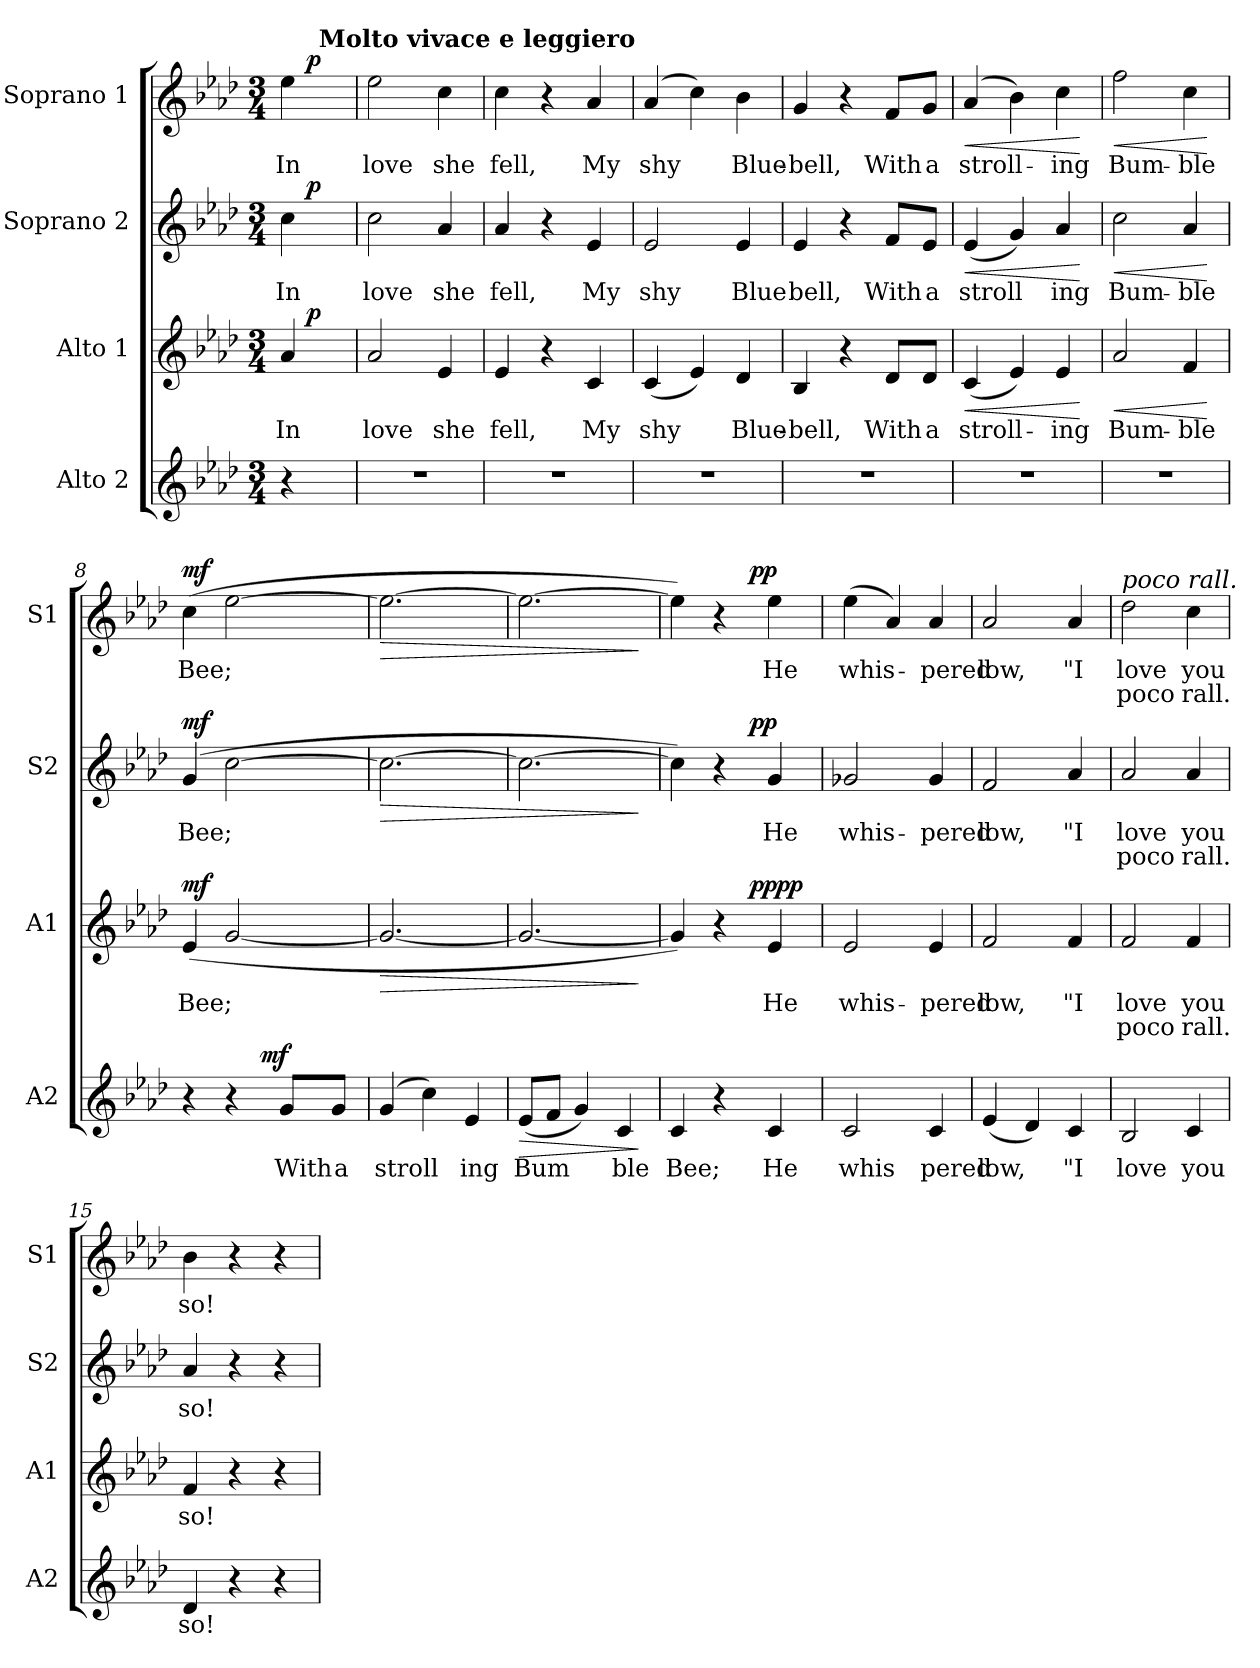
**kern	**text	**dynam	**kern	**text	**text	**dynam	**kern	**text	**text	**dynam	**kern	**text	**text	**dynam
*part4	*part4	*part4	*part3	*part3	*part3	*part3	*part2	*part2	*part2	*part2	*part1	*part1	*part1	*part1
*staff4	*staff4	*staff4	*staff3	*staff3	*staff3	*staff3	*staff2	*staff2	*staff2	*staff2	*staff1	*staff1	*staff1	*staff1
*I"Alto 2	*	*	*I"Alto 1	*	*	*	*I"Soprano 2	*	*	*	*I"Soprano 1	*	*	*
*I'A2	*	*	*I'A1	*	*	*	*I'S2	*	*	*	*I'S1	*	*	*
*clefG2	*	*	*clefG2	*	*	*	*clefG2	*	*	*	*clefG2	*	*	*
*k[b-e-a-d-]	*	*	*k[b-e-a-d-]	*	*	*	*k[b-e-a-d-]	*	*	*	*k[b-e-a-d-]	*	*	*
*A-:	*	*	*A-:	*	*	*	*A-:	*	*	*	*A-:	*	*	*
*M3/4	*	*	*M3/4	*	*	*	*M3/4	*	*	*	*M3/4	*	*	*
=1	=1	=1	=1	=1	=1	=1	=1	=1	=1	=1	=1	=1	=1	=1
!	!	!	!	!LO:LY:b	!	!	!	!LO:LY:b	!	!	!	!LO:LY:b	!	!
*	*	*	*^	*	*	*	*^	*	*	*	*^	*	*	*
*	*	*	*	*	*	*	*	*	*	*	*	*	*	*^	*	*	*
4r	.	.	4a-/	16.ryy	In	.	.	4cc\	16.ryy	In	.	.	4ee-\	16.ryy	8ryy	In	.	.
!	!	!	!	!	!	!	!LO:DY:a	!	!	!	!	!LO:DY:a	!	!	!	!	!	!LO:DY:a
.	.	.	.	8ryy	.	.	p	.	8ryy	.	.	p	.	8ryy	.	.	.	p
!	!	!	!	!	!	!	!	!	!	!	!	!	!	!	!LO:TX:a:B:t=Molto vivace e leggiero	!	!	!
.	.	.	.	.	.	.	.	.	.	.	.	.	.	.	8ryy	.	.	.
.	.	.	.	32ryy	.	.	.	.	32ryy	.	.	.	.	32ryy	.	.	.	.
=2	=2	=2	=2	=2	=2	=2	=2	=2	=2	=2	=2	=2	=2	=2	=2	=2	=2	=2
!LO:N:vis=1	!	!	!	!	!LO:LY:b	!	!	!	!	!LO:LY:b	!	!	!	!	!	!LO:LY:b	!	!
*	*	*	*v	*v	*	*	*	*	*	*	*	*	*v	*v	*v	*	*	*
*	*	*	*	*	*	*	*v	*v	*	*	*	*	*	*	*
2.r	.	.	2a-/	love	.	.	2cc\	love	.	.	2ee-\	love	.	.
!	!	!	!	!LO:LY:b	!	!	!	!LO:LY:b	!	!	!	!LO:LY:b	!	!
.	.	.	4e-/	she	.	.	4a-/	she	.	.	4cc\	she	.	.
=3	=3	=3	=3	=3	=3	=3	=3	=3	=3	=3	=3	=3	=3	=3
!LO:N:vis=1	!	!	!	!LO:LY:b	!	!	!	!LO:LY:b	!	!	!	!LO:LY:b	!	!
2.r	.	.	4e-/	fell,	.	.	4a-/	fell,	.	.	4cc\	fell,	.	.
.	.	.	4r	.	.	.	4r	.	.	.	4r	.	.	.
!	!	!	!	!LO:LY:b	!	!	!	!LO:LY:b	!	!	!	!LO:LY:b	!	!
.	.	.	4c/	My	.	.	4e-/	My	.	.	4a-/	My	.	.
=4	=4	=4	=4	=4	=4	=4	=4	=4	=4	=4	=4	=4	=4	=4
!LO:N:vis=1	!	!	!	!LO:LY:b	!	!	!	!LO:LY:b	!	!	!	!LO:LY:b	!	!
2.r	.	.	(<4c/	shy	.	.	2e-/	shy	.	.	(4a-/	shy	.	.
.	.	.	4e-/)	.	.	.	.	.	.	.	4cc\)	.	.	.
!	!	!	!	!LO:LY:b	!	!	!	!LO:LY:b	!	!	!	!LO:LY:b	!	!
.	.	.	4d-/	Blue-	.	.	4e-/	Blue	.	.	4b-\	Blue-	.	.
=5	=5	=5	=5	=5	=5	=5	=5	=5	=5	=5	=5	=5	=5	=5
!LO:N:vis=1	!	!	!	!LO:LY:b	!	!	!	!LO:LY:b	!	!	!	!LO:LY:b	!	!
2.r	.	.	4B-/	-bell,	.	.	4e-/	bell,	.	.	4g/	-bell,	.	.
.	.	.	4r	.	.	.	4r	.	.	.	4r	.	.	.
!	!	!	!	!LO:LY:b	!	!	!	!LO:LY:b	!	!	!	!LO:LY:b	!	!
.	.	.	8d-/L	With	.	.	8f/L	With	.	.	8f/L	With	.	.
!	!	!	!	!LO:LY:b	!	!	!	!LO:LY:b	!	!	!	!LO:LY:b	!	!
.	.	.	8d-/J	a	.	.	8e-/J	a	.	.	8g/J	a	.	.
=6	=6	=6	=6	=6	=6	=6	=6	=6	=6	=6	=6	=6	=6	=6
!LO:N:vis=1	!	!	!	!LO:LY:b	!	!LO:HP:b	!	!LO:LY:b	!	!LO:HP:b	!	!LO:LY:b	!	!LO:HP:b
2.r	.	.	(<4c/	stroll-	.	<	(<4e-/	stroll	.	<	(4a-/	stroll-	.	<
.	.	.	4e-/)	.	.	.	4g/)	.	.	.	4b-\)	.	.	.
!	!	!	!	!LO:LY:b	!	!	!	!LO:LY:b	!	!	!	!LO:LY:b	!	!
.	.	.	4e-/	-ing	.	.	4a-/	ing	.	.	4cc\	-ing	.	.
.	.	.	.	.	.	[	.	.	.	[	.	.	.	[
!!LO:LB:g=z
=7	=7	=7	=7	=7	=7	=7	=7	=7	=7	=7	=7	=7	=7	=7
!LO:N:vis=1	!	!	!	!LO:LY:b	!	!LO:HP:b	!	!LO:LY:b	!	!LO:HP:b	!	!LO:LY:b	!	!LO:HP:b
2.r	.	.	2a-/	Bum-	.	<	2cc\	Bum-	.	<	2ff\	Bum-	.	<
!	!	!	!	!LO:LY:b	!	!	!	!LO:LY:b	!	!	!	!LO:LY:b	!	!
.	.	.	4f/	-ble	.	.	4a-/	-ble	.	.	4cc\	-ble	.	.
.	.	.	.	.	.	[	.	.	.	[	.	.	.	[
=8	=8	=8	=8	=8	=8	=8	=8	=8	=8	=8	=8	=8	=8	=8
!	!	!	!	!LO:LY:b	!	!LO:DY:a	!	!LO:LY:b	!	!LO:DY:a	!	!LO:LY:b	!	!LO:DY:a
*^	*	*	*	*	*	*	*	*	*	*	*	*	*	*
4r	4..ryy	.	.	(<4e-/	Bee;	.	mf	(4g/	Bee;	.	mf	(>4cc\	Bee;	.	mf
4r	.	.	.	[<2g/	.	.	.	[>2cc\	.	.	.	[>2ee-\	.	.	.
!	!	!	!LO:DY:a	!	!	!	!	!	!	!	!	!	!	!	!
.	4ryy	.	mf	.	.	.	.	.	.	.	.	.	.	.	.
!	!	!LO:LY:b	!	!	!	!	!	!	!	!	!	!	!	!	!
8g/L	.	With	.	.	.	.	.	.	.	.	.	.	.	.	.
!	!	!LO:LY:b	!	!	!	!	!	!	!	!	!	!	!	!	!
8g/J	.	a	.	.	.	.	.	.	.	.	.	.	.	.	.
.	16ryy	.	.	.	.	.	.	.	.	.	.	.	.	.	.
=9	=9	=9	=9	=9	=9	=9	=9	=9	=9	=9	=9	=9	=9	=9	=9
!	!	!LO:LY:b	!	!	!	!	!LO:HP:b	!	!	!	!LO:HP:b	!	!	!	!LO:HP:b
*v	*v	*	*	*	*	*	*	*	*	*	*	*	*	*	*
(4g/	stroll	.	2.g/_	.	.	>	2.cc\_	.	.	>	2.ee-\_	.	.	>
4cc\)	.	.	.	.	.	.	.	.	.	.	.	.	.	.
!	!LO:LY:b	!	!	!	!	!	!	!	!	!	!	!	!	!
4e-/	ing	.	.	.	.	.	.	.	.	.	.	.	.	.
=10	=10	=10	=10	=10	=10	=10	=10	=10	=10	=10	=10	=10	=10	=10
!	!LO:LY:b	!LO:HP:b	!	!	!	!	!	!	!	!	!	!	!	!
(<8e-/L	Bum	>	2.g/_	.	.	.	2.cc\_	.	.	.	2.ee-\_	.	.	.
8f/J	.	.	.	.	.	.	.	.	.	.	.	.	.	.
4g/)	.	.	.	.	.	.	.	.	.	.	.	.	.	.
!	!LO:LY:b	!	!	!	!	!	!	!	!	!	!	!	!	!
4c/	ble	.	.	.	.	.	.	.	.	.	.	.	.	.
.	.	]	.	.	.	]	.	.	.	]	.	.	.	]
=11	=11	=11	=11	=11	=11	=11	=11	=11	=11	=11	=11	=11	=11	=11
!	!LO:LY:b	!	!	!	!	!	!	!	!	!	!	!	!	!
*	*	*	*^	*	*	*	*^	*	*	*	*^	*	*	*
4c/	Bee;	.	4g/])	4..ryy	.	.	.	4cc\])	4..ryy	.	.	.	4ee-\])	4..ryy	.	.	.
4r	.	.	4r	.	.	.	.	4r	.	.	.	.	4r	.	.	.	.
!	!	!	!	!	!	!	!LO:DY:a	!	!	!	!	!	!	!	!	!	!
!	!	!	!	!	!	!	!LO:DY:n=1:b	!	!	!	!	!LO:DY:a	!	!	!	!	!LO:DY:a
.	.	.	.	4ryy	.	.	pp pp	.	4ryy	.	.	pp	.	4ryy	.	.	pp
!	!LO:LY:b	!	!	!	!LO:LY:b	!	!	!	!	!LO:LY:b	!	!	!	!	!LO:LY:b	!	!
4c/	He	.	4e-/	.	He	.	.	4g/	.	He	.	.	4ee-\	.	He	.	.
.	.	.	.	16ryy	.	.	.	.	16ryy	.	.	.	.	16ryy	.	.	.
=12	=12	=12	=12	=12	=12	=12	=12	=12	=12	=12	=12	=12	=12	=12	=12	=12	=12
!	!LO:LY:b	!	!	!	!LO:LY:b	!	!	!	!	!LO:LY:b	!	!	!	!	!LO:LY:b	!	!
*	*	*	*v	*v	*	*	*	*	*	*	*	*	*v	*v	*	*	*
*	*	*	*	*	*	*	*v	*v	*	*	*	*	*	*	*
2c/	whis	.	2e-/	whis-	.	.	2g-X/	whis-	.	.	(>4ee-\	whis-	.	.
.	.	.	.	.	.	.	.	.	.	.	4a-/)	.	.	.
!	!LO:LY:b	!	!	!LO:LY:b	!	!	!	!LO:LY:b	!	!	!	!LO:LY:b	!	!
4c/	pered	.	4e-/	-pered	.	.	4g-/	-pered	.	.	4a-/	-pered	.	.
!!LO:LB:g=z
=13	=13	=13	=13	=13	=13	=13	=13	=13	=13	=13	=13	=13	=13	=13
!	!LO:LY:b	!	!	!LO:LY:b	!	!	!	!LO:LY:b	!	!	!	!LO:LY:b	!	!
(<4e-/	low,	.	2f/	low,	.	.	2f/	low,	.	.	2a-/	low,	.	.
4d-/)	.	.	.	.	.	.	.	.	.	.	.	.	.	.
!	!LO:LY:b	!	!	!LO:LY:b	!	!	!	!LO:LY:b	!	!	!	!LO:LY:b	!	!
4c/	"I	.	4f/	"I	.	.	4a-/	"I	.	.	4a-/	"I	.	.
=14	=14	=14	=14	=14	=14	=14	=14	=14	=14	=14	=14	=14	=14	=14
!	!	!	!	!	!	!	!	!	!	!	!LO:TX:a:i:t=poco rall.	!	!	!
!	!LO:LY:b	!	!	!LO:LY:b	!LO:LY:b	!	!	!LO:LY:b	!LO:LY:b	!	!	!LO:LY:b	!LO:LY:b	!
2B-/	love	.	2f/	love	poco	.	2a-/	love	poco	.	2dd-\	love	poco	.
!	!LO:LY:b	!	!	!LO:LY:b	!LO:LY:b	!	!	!LO:LY:b	!LO:LY:b	!	!	!LO:LY:b	!LO:LY:b	!
4c/	you	.	4f/	you	rall.	.	4a-/	you	rall.	.	4cc\	you	rall.	.
=15	=15	=15	=15	=15	=15	=15	=15	=15	=15	=15	=15	=15	=15	=15
!	!LO:LY:b	!	!	!LO:LY:b	!	!	!	!LO:LY:b	!	!	!	!LO:LY:b	!	!
4d-/	so!	.	4f/	so!	.	.	4a-/	so!	.	.	4b-\	so!	.	.
4r	.	.	4r	.	.	.	4r	.	.	.	4r	.	.	.
4r	.	.	4r	.	.	.	4r	.	.	.	4r	.	.	.
=	=	=	=	=	=	=	=	=	=	=	=	=	=	=
*-	*-	*-	*-	*-	*-	*-	*-	*-	*-	*-	*-	*-	*-	*-
